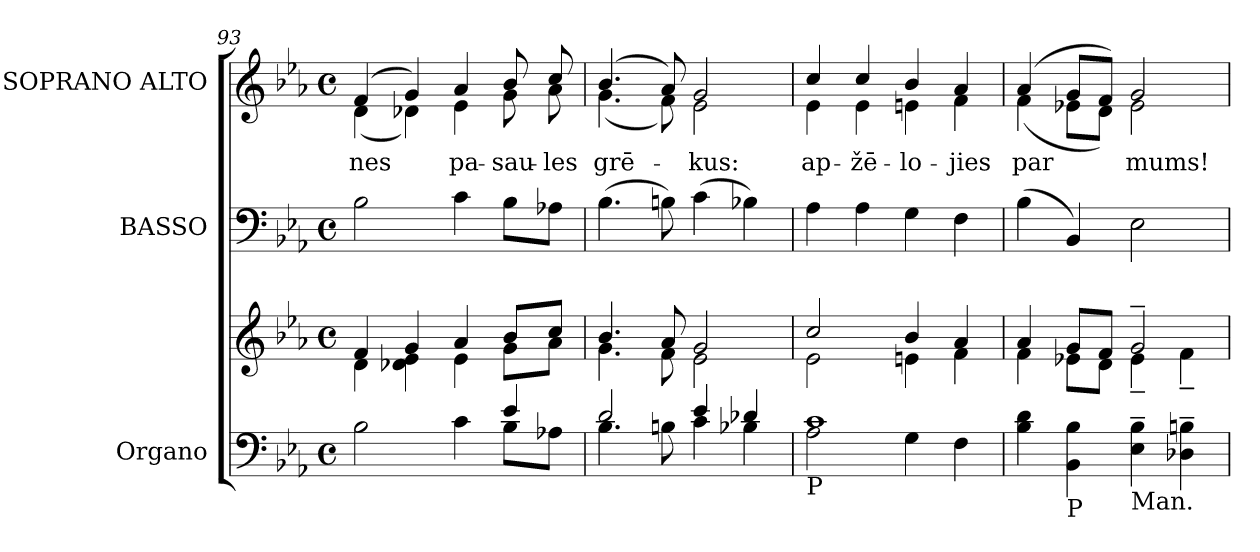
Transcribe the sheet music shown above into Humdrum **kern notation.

**kern	**kern	**kern	**kern	**text
*part3	*part3	*part2	*part1	*part1
*staff4	*staff3	*staff2	*staff1	*staff1
*I"Organo	*	*I"BASSO	*I"SOPRANO ALTO	*
*I'Org.	*	*I'B.	*I'S.	*
*clefF4	*clefG2	*clefF4	*clefG2	*
*k[b-e-a-]	*k[b-e-a-]	*k[b-e-a-]	*k[b-e-a-]	*
*E-:	*E-:	*E-:	*E-:	*
*M4/4	*M4/4	*M4/4	*M4/4	*
*met(c)	*met(c)	*met(c)	*met(c)	*
=93	=93	=93	=93	=93
*^	*^	*	*	*
!	!	!	!	!	!	!LO:LY:b:color=#000000
*	*	*	*	*	*^	*
2ryy	2B-i\	4fi/	4di\	2B-i\	(4fi/	(4di\	nes
.	.	4gi/	4d-Xi\ 4e-i	.	4gi/)	4d-Xi\)	.
!	!	!	!	!	!	!	!LO:LY:b:color=#000000
4ryy	4ci\	4a-i/	4e-i\	4ci\	4a-i/	4e-i\	pa-
!	!	!	!	!	!	!	!LO:LY:b:color=#000000
4e-i/	8B-i\L	8b-i/L	8gi\L	8B-i\L	8b-i/	8gi\	-sau-
!	!	!	!	!	!	!	!LO:LY:b:color=#000000
.	8A-Xi\J	8cci/J	8a-i\J	8A-Xi\J	8cci/	8a-i\	-les
=94	=94	=94	=94	=94	=94	=94	=94
!	!	!	!	!	!	!	!LO:LY:b:color=#000000
2di/	4.B-i\	4.b-i/	4.gi\	(4.B-i\	(4.b-i/	(4.gi\	grē-
.	8Bni\	8a-i/	8fi\	8Bni\)	8a-i/)	8fi\)	.
!	!	!	!	!	!	!	!LO:LY:b:color=#000000
4e-i/	4ci\	2gi/	2e-i\	(4ci\	2gi/	2e-i\	-kus:
4d-Xi/	4B-Xi\	.	.	4B-Xi\)	.	.	.
=95	=95	=95	=95	=95	=95	=95	=95
!LO:TX:b:t=P	!	!	!	!	!	!	!
!	!	!	!	!	!	!	!LO:LY:b:color=#000000
1ci	2A-i\	2cci/	2e-i\	4A-i\	4cci/	4e-i\	ap-
!	!	!	!	!	!	!	!LO:LY:b:color=#000000
.	.	.	.	4A-i\	4cci/	4e-i\	-žē-
!	!	!	!	!	!	!	!LO:LY:b:color=#000000
.	4Gi\	4b-i/	4eni\	4Gi\	4b-i/	4eni\	-lo-
!	!	!	!	!	!	!	!LO:LY:b:color=#000000
.	4Fi\	4a-i/	4fi\	4Fi\	4a-i/	4fi\	-jies
*v	*v	*	*	*	*	*	*
=96	=96	=96	=96	=96	=96	=96
*^	*	*	*	*	*	*
!	!	!	!	!	!	!	!LO:LY:b:color=#000000
*v	*v	*	*	*	*	*	*
4B-i\ 4di	4a-i/	4fi\	(4B-i\	(4a-i/	(4fi\	par
!LO:TX:b:t=P	!	!	!	!	!	!
4BB-i\ 4B-i	8gi/L	8e-Xi\L	4BB-i/)	8gi/L	8e-Xi\L	.
.	8fi/J	8di\J	.	8fi/J)	8di\J)	.
!LO:TX:b:t=Man.	!	!	!	!	!	!
!	!	!	!	!	!	!LO:LY:b:color=#000000
4E-i\~ 4B-i~	2g~i/	4e-~i\	2E-i\	2gi/	2e-i\	mums!
4D-Xi\~ 4Bni~	.	4f~i\	.	.	.	.
*	*v	*v	*	*v	*v	*
=	=	=	=	=
*-	*-	*-	*-	*-
